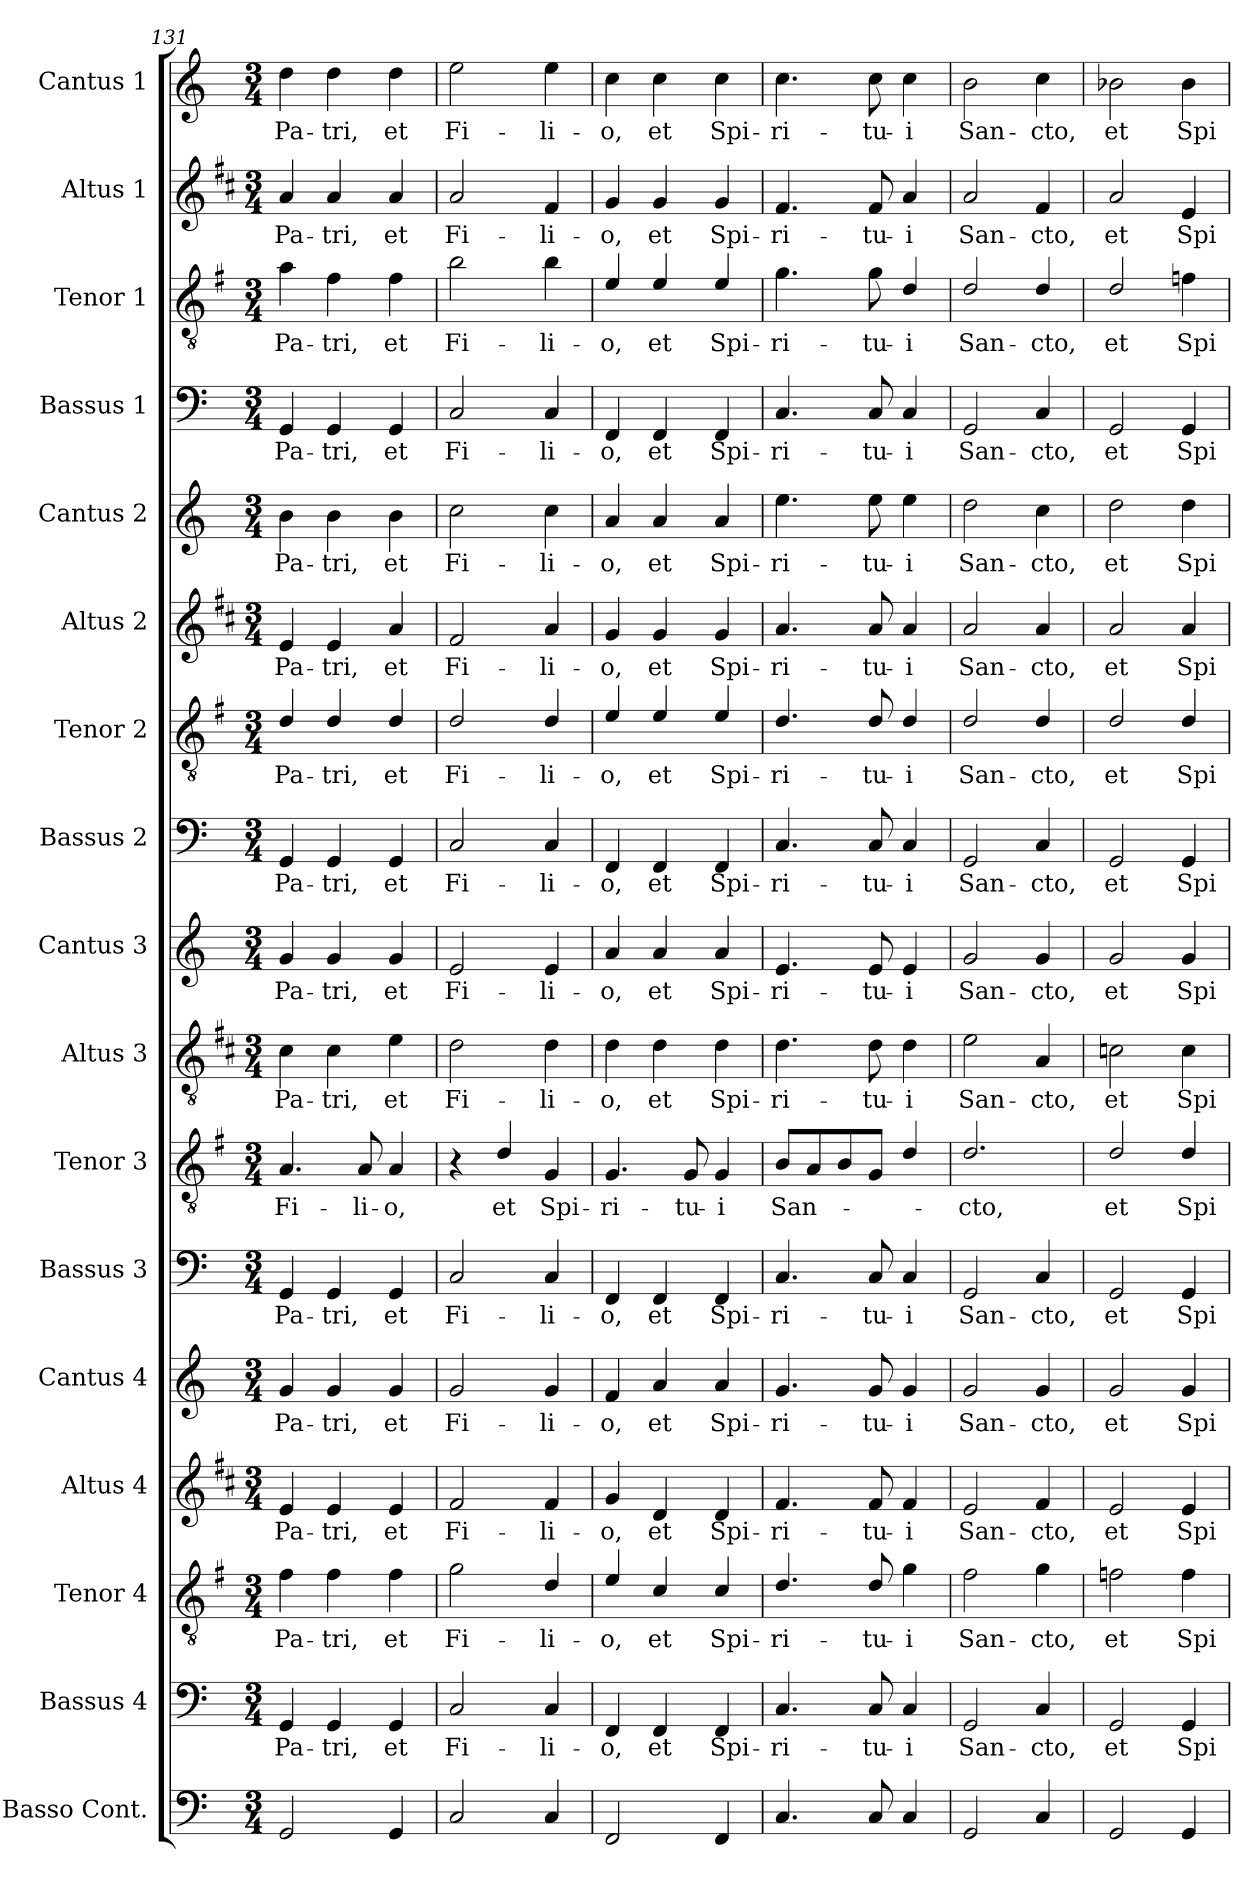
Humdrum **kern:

**kern	**kern	**text	**kern	**text	**kern	**text	**kern	**text	**kern	**text	**kern	**text	**kern	**text	**kern	**text	**kern	**text	**kern	**text	**kern	**text	**kern	**text	**kern	**text	**kern	**text	**kern	**text	**kern	**text
*part17	*part16	*part16	*part15	*part15	*part14	*part14	*part13	*part13	*part12	*part12	*part11	*part11	*part10	*part10	*part9	*part9	*part8	*part8	*part7	*part7	*part6	*part6	*part5	*part5	*part4	*part4	*part3	*part3	*part2	*part2	*part1	*part1
*staff17	*staff16	*staff16	*staff15	*staff15	*staff14	*staff14	*staff13	*staff13	*staff12	*staff12	*staff11	*staff11	*staff10	*staff10	*staff9	*staff9	*staff8	*staff8	*staff7	*staff7	*staff6	*staff6	*staff5	*staff5	*staff4	*staff4	*staff3	*staff3	*staff2	*staff2	*staff1	*staff1
*I"Basso Cont.	*I"Bassus 4	*	*I"Tenor 4	*	*I"Altus 4	*	*I"Cantus 4	*	*I"Bassus 3	*	*I"Tenor 3	*	*I"Altus 3	*	*I"Cantus 3	*	*I"Bassus 2	*	*I"Tenor 2	*	*I"Altus 2	*	*I"Cantus 2	*	*I"Bassus 1	*	*I"Tenor 1	*	*I"Altus 1	*	*I"Cantus 1	*
*I'BC	*I'B 4	*	*I'T 4	*	*I'A 4	*	*I'C 4	*	*I'B 3	*	*I'T 3	*	*I'A 3	*	*I'C 3	*	*I'B 2	*	*I'T 2	*	*I'A 2	*	*I'C 2	*	*I'B 1	*	*I'T 1	*	*I'A 1	*	*I'C 1	*
*clefF4	*clefF4	*	*clefGv2	*	*clefG2	*	*clefG2	*	*clefF4	*	*clefGv2	*	*clefGv2	*	*clefG2	*	*clefF4	*	*clefGv2	*	*clefG2	*	*clefG2	*	*clefF4	*	*clefGv2	*	*clefG2	*	*clefG2	*
*	*	*	*ITrd4c7	*	*ITrd1c2	*	*	*	*	*	*ITrd4c7	*	*ITrd1c2	*	*	*	*	*	*ITrd4c7	*	*ITrd1c2	*	*	*	*	*	*ITrd4c7	*	*ITrd1c2	*	*	*
*k[]	*k[]	*	*k[]	*	*k[]	*	*k[]	*	*k[]	*	*k[]	*	*k[]	*	*k[]	*	*k[]	*	*k[]	*	*k[]	*	*k[]	*	*k[]	*	*k[]	*	*k[]	*	*k[]	*
*C:	*C:	*	*C:	*	*C:	*	*C:	*	*C:	*	*C:	*	*C:	*	*C:	*	*C:	*	*C:	*	*C:	*	*C:	*	*C:	*	*C:	*	*C:	*	*C:	*
*M3/4	*M3/4	*	*M3/4	*	*M3/4	*	*M3/4	*	*M3/4	*	*M3/4	*	*M3/4	*	*M3/4	*	*M3/4	*	*M3/4	*	*M3/4	*	*M3/4	*	*M3/4	*	*M3/4	*	*M3/4	*	*M3/4	*
=131	=131	=131	=131	=131	=131	=131	=131	=131	=131	=131	=131	=131	=131	=131	=131	=131	=131	=131	=131	=131	=131	=131	=131	=131	=131	=131	=131	=131	=131	=131	=131	=131
!	!	!LO:LY:b	!	!LO:LY:b	!	!LO:LY:b	!	!LO:LY:b	!	!LO:LY:b	!	!LO:LY:b	!	!LO:LY:b	!	!LO:LY:b	!	!LO:LY:b	!	!LO:LY:b	!	!LO:LY:b	!	!LO:LY:b	!	!LO:LY:b	!	!LO:LY:b	!	!LO:LY:b	!	!LO:LY:b
2GG/	4GG/	Pa-	4B\	Pa-	4d/	Pa-	4g/	Pa-	4GG/	Pa-	4.D/	Fi-	4B\	Pa-	4g/	Pa-	4GG/	Pa-	4G/	Pa-	4d/	Pa-	4b\	Pa-	4GG/	Pa-	4d\	Pa-	4g/	Pa-	4dd\	Pa-
!	!	!LO:LY:b	!	!LO:LY:b	!	!LO:LY:b	!	!LO:LY:b	!	!LO:LY:b	!	!	!	!LO:LY:b	!	!LO:LY:b	!	!LO:LY:b	!	!LO:LY:b	!	!LO:LY:b	!	!LO:LY:b	!	!LO:LY:b	!	!LO:LY:b	!	!LO:LY:b	!	!LO:LY:b
.	4GG/	-tri,	4B\	-tri,	4d/	-tri,	4g/	-tri,	4GG/	-tri,	.	.	4B\	-tri,	4g/	-tri,	4GG/	-tri,	4G/	-tri,	4d/	-tri,	4b\	-tri,	4GG/	-tri,	4B\	-tri,	4g/	-tri,	4dd\	-tri,
!	!	!	!	!	!	!	!	!	!	!	!	!LO:LY:b	!	!	!	!	!	!	!	!	!	!	!	!	!	!	!	!	!	!	!	!
.	.	.	.	.	.	.	.	.	.	.	8D/	-li-	.	.	.	.	.	.	.	.	.	.	.	.	.	.	.	.	.	.	.	.
!	!	!LO:LY:b	!	!LO:LY:b	!	!LO:LY:b	!	!LO:LY:b	!	!LO:LY:b	!	!LO:LY:b	!	!LO:LY:b	!	!LO:LY:b	!	!LO:LY:b	!	!LO:LY:b	!	!LO:LY:b	!	!LO:LY:b	!	!LO:LY:b	!	!LO:LY:b	!	!LO:LY:b	!	!LO:LY:b
4GG/	4GG/	et	4B\	et	4d/	et	4g/	et	4GG/	et	4D/	-o,	4d\	et	4g/	et	4GG/	et	4G/	et	4g/	et	4b\	et	4GG/	et	4B\	et	4g/	et	4dd\	et
=132	=132	=132	=132	=132	=132	=132	=132	=132	=132	=132	=132	=132	=132	=132	=132	=132	=132	=132	=132	=132	=132	=132	=132	=132	=132	=132	=132	=132	=132	=132	=132	=132
!	!	!LO:LY:b	!	!LO:LY:b	!	!LO:LY:b	!	!LO:LY:b	!	!LO:LY:b	!	!	!	!LO:LY:b	!	!LO:LY:b	!	!LO:LY:b	!	!LO:LY:b	!	!LO:LY:b	!	!LO:LY:b	!	!LO:LY:b	!	!LO:LY:b	!	!LO:LY:b	!	!LO:LY:b
2C/	2C/	Fi-	2c\	Fi-	2e/	Fi-	2g/	Fi-	2C/	Fi-	4r	.	2c\	Fi-	2e/	Fi-	2C/	Fi-	2G/	Fi-	2e/	Fi-	2cc\	Fi-	2C/	Fi-	2e\	Fi-	2g/	Fi-	2ee\	Fi-
!	!	!	!	!	!	!	!	!	!	!	!	!LO:LY:b	!	!	!	!	!	!	!	!	!	!	!	!	!	!	!	!	!	!	!	!
.	.	.	.	.	.	.	.	.	.	.	4G/	et	.	.	.	.	.	.	.	.	.	.	.	.	.	.	.	.	.	.	.	.
!	!	!LO:LY:b	!	!LO:LY:b	!	!LO:LY:b	!	!LO:LY:b	!	!LO:LY:b	!	!LO:LY:b	!	!LO:LY:b	!	!LO:LY:b	!	!LO:LY:b	!	!LO:LY:b	!	!LO:LY:b	!	!LO:LY:b	!	!LO:LY:b	!	!LO:LY:b	!	!LO:LY:b	!	!LO:LY:b
4C/	4C/	-li-	4G/	-li-	4e/	-li-	4g/	-li-	4C/	-li-	4C/	Spi-	4c\	-li-	4e/	-li-	4C/	-li-	4G/	-li-	4g/	-li-	4cc\	-li-	4C/	-li-	4e\	-li-	4e/	-li-	4ee\	-li-
!!LO:PB:g=z
=133	=133	=133	=133	=133	=133	=133	=133	=133	=133	=133	=133	=133	=133	=133	=133	=133	=133	=133	=133	=133	=133	=133	=133	=133	=133	=133	=133	=133	=133	=133	=133	=133
!	!	!LO:LY:b	!	!LO:LY:b	!	!LO:LY:b	!	!LO:LY:b	!	!LO:LY:b	!	!LO:LY:b	!	!LO:LY:b	!	!LO:LY:b	!	!LO:LY:b	!	!LO:LY:b	!	!LO:LY:b	!	!LO:LY:b	!	!LO:LY:b	!	!LO:LY:b	!	!LO:LY:b	!	!LO:LY:b
2FF/	4FF/	-o,	4A/	-o,	4f/	-o,	4f/	-o,	4FF/	-o,	4.C/	-ri-	4c\	-o,	4a/	-o,	4FF/	-o,	4A/	-o,	4f/	-o,	4a/	-o,	4FF/	-o,	4A/	-o,	4f/	-o,	4cc\	-o,
!	!	!LO:LY:b	!	!LO:LY:b	!	!LO:LY:b	!	!LO:LY:b	!	!LO:LY:b	!	!	!	!LO:LY:b	!	!LO:LY:b	!	!LO:LY:b	!	!LO:LY:b	!	!LO:LY:b	!	!LO:LY:b	!	!LO:LY:b	!	!LO:LY:b	!	!LO:LY:b	!	!LO:LY:b
.	4FF/	et	4F/	et	4c/	et	4a/	et	4FF/	et	.	.	4c\	et	4a/	et	4FF/	et	4A/	et	4f/	et	4a/	et	4FF/	et	4A/	et	4f/	et	4cc\	et
!	!	!	!	!	!	!	!	!	!	!	!	!LO:LY:b	!	!	!	!	!	!	!	!	!	!	!	!	!	!	!	!	!	!	!	!
.	.	.	.	.	.	.	.	.	.	.	8C/	-tu-	.	.	.	.	.	.	.	.	.	.	.	.	.	.	.	.	.	.	.	.
!	!	!LO:LY:b	!	!LO:LY:b	!	!LO:LY:b	!	!LO:LY:b	!	!LO:LY:b	!	!LO:LY:b	!	!LO:LY:b	!	!LO:LY:b	!	!LO:LY:b	!	!LO:LY:b	!	!LO:LY:b	!	!LO:LY:b	!	!LO:LY:b	!	!LO:LY:b	!	!LO:LY:b	!	!LO:LY:b
4FF/	4FF/	Spi-	4F/	Spi-	4c/	Spi-	4a/	Spi-	4FF/	Spi-	4C/	-i	4c\	Spi-	4a/	Spi-	4FF/	Spi-	4A/	Spi-	4f/	Spi-	4a/	Spi-	4FF/	Spi-	4A/	Spi-	4f/	Spi-	4cc\	Spi-
=134	=134	=134	=134	=134	=134	=134	=134	=134	=134	=134	=134	=134	=134	=134	=134	=134	=134	=134	=134	=134	=134	=134	=134	=134	=134	=134	=134	=134	=134	=134	=134	=134
!	!	!LO:LY:b	!	!LO:LY:b	!	!LO:LY:b	!	!LO:LY:b	!	!LO:LY:b	!	!LO:LY:b	!	!LO:LY:b	!	!LO:LY:b	!	!LO:LY:b	!	!LO:LY:b	!	!LO:LY:b	!	!LO:LY:b	!	!LO:LY:b	!	!LO:LY:b	!	!LO:LY:b	!	!LO:LY:b
4.C/	4.C/	-ri-	4.G/	-ri-	4.e/	-ri-	4.g/	-ri-	4.C/	-ri-	8E/L	San-	4.c\	-ri-	4.e/	-ri-	4.C/	-ri-	4.G/	-ri-	4.g/	-ri-	4.ee\	-ri-	4.C/	-ri-	4.c\	-ri-	4.e/	-ri-	4.cc\	-ri-
.	.	.	.	.	.	.	.	.	.	.	8D/	.	.	.	.	.	.	.	.	.	.	.	.	.	.	.	.	.	.	.	.	.
.	.	.	.	.	.	.	.	.	.	.	8E/	.	.	.	.	.	.	.	.	.	.	.	.	.	.	.	.	.	.	.	.	.
!	!	!LO:LY:b	!	!LO:LY:b	!	!LO:LY:b	!	!LO:LY:b	!	!LO:LY:b	!	!	!	!LO:LY:b	!	!LO:LY:b	!	!LO:LY:b	!	!LO:LY:b	!	!LO:LY:b	!	!LO:LY:b	!	!LO:LY:b	!	!LO:LY:b	!	!LO:LY:b	!	!LO:LY:b
8C/	8C/	-tu-	8G/	-tu-	8e/	-tu-	8g/	-tu-	8C/	-tu-	8C/J	.	8c\	-tu-	8e/	-tu-	8C/	-tu-	8G/	-tu-	8g/	-tu-	8ee\	-tu-	8C/	-tu-	8c\	-tu-	8e/	-tu-	8cc\	-tu-
!	!	!LO:LY:b	!	!LO:LY:b	!	!LO:LY:b	!	!LO:LY:b	!	!LO:LY:b	!	!	!	!LO:LY:b	!	!LO:LY:b	!	!LO:LY:b	!	!LO:LY:b	!	!LO:LY:b	!	!LO:LY:b	!	!LO:LY:b	!	!LO:LY:b	!	!LO:LY:b	!	!LO:LY:b
4C/	4C/	-i	4c\	-i	4e/	-i	4g/	-i	4C/	-i	4G/	.	4c\	-i	4e/	-i	4C/	-i	4G/	-i	4g/	-i	4ee\	-i	4C/	-i	4G/	-i	4g/	-i	4cc\	-i
=135	=135	=135	=135	=135	=135	=135	=135	=135	=135	=135	=135	=135	=135	=135	=135	=135	=135	=135	=135	=135	=135	=135	=135	=135	=135	=135	=135	=135	=135	=135	=135	=135
!	!	!LO:LY:b	!	!LO:LY:b	!	!LO:LY:b	!	!LO:LY:b	!	!LO:LY:b	!	!LO:LY:b	!	!LO:LY:b	!	!LO:LY:b	!	!LO:LY:b	!	!LO:LY:b	!	!LO:LY:b	!	!LO:LY:b	!	!LO:LY:b	!	!LO:LY:b	!	!LO:LY:b	!	!LO:LY:b
2GG/	2GG/	San-	2B\	San-	2d/	San-	2g/	San-	2GG/	San-	2.G/	-cto,	2d\	San-	2g/	San-	2GG/	San-	2G/	San-	2g/	San-	2dd\	San-	2GG/	San-	2G/	San-	2g/	San-	2b\	San-
!	!	!LO:LY:b	!	!LO:LY:b	!	!LO:LY:b	!	!LO:LY:b	!	!LO:LY:b	!	!	!	!LO:LY:b	!	!LO:LY:b	!	!LO:LY:b	!	!LO:LY:b	!	!LO:LY:b	!	!LO:LY:b	!	!LO:LY:b	!	!LO:LY:b	!	!LO:LY:b	!	!LO:LY:b
4C/	4C/	-cto,	4c\	-cto,	4e/	-cto,	4g/	-cto,	4C/	-cto,	.	.	4G/	-cto,	4g/	-cto,	4C/	-cto,	4G/	-cto,	4g/	-cto,	4cc\	-cto,	4C/	-cto,	4G/	-cto,	4e/	-cto,	4cc\	-cto,
=136	=136	=136	=136	=136	=136	=136	=136	=136	=136	=136	=136	=136	=136	=136	=136	=136	=136	=136	=136	=136	=136	=136	=136	=136	=136	=136	=136	=136	=136	=136	=136	=136
!	!	!LO:LY:b	!	!LO:LY:b	!	!LO:LY:b	!	!LO:LY:b	!	!LO:LY:b	!	!LO:LY:b	!	!LO:LY:b	!	!LO:LY:b	!	!LO:LY:b	!	!LO:LY:b	!	!LO:LY:b	!	!LO:LY:b	!	!LO:LY:b	!	!LO:LY:b	!	!LO:LY:b	!	!LO:LY:b
2GG/	2GG/	et	2B-X\	et	2d/	et	2g/	et	2GG/	et	2G/	et	2B-X\	et	2g/	et	2GG/	et	2G/	et	2g/	et	2dd\	et	2GG/	et	2G/	et	2g/	et	2b-X\	et
!	!	!LO:LY:b	!	!LO:LY:b	!	!LO:LY:b	!	!LO:LY:b	!	!LO:LY:b	!	!LO:LY:b	!	!LO:LY:b	!	!LO:LY:b	!	!LO:LY:b	!	!LO:LY:b	!	!LO:LY:b	!	!LO:LY:b	!	!LO:LY:b	!	!LO:LY:b	!	!LO:LY:b	!	!LO:LY:b
4GG/	4GG/	Spi-	4B-\	Spi-	4d/	Spi-	4g/	Spi-	4GG/	Spi-	4G/	Spi-	4B-\	Spi-	4g/	Spi-	4GG/	Spi-	4G/	Spi-	4g/	Spi-	4dd\	Spi-	4GG/	Spi-	4B-X\	Spi-	4d/	Spi-	4b-\	Spi-
=	=	=	=	=	=	=	=	=	=	=	=	=	=	=	=	=	=	=	=	=	=	=	=	=	=	=	=	=	=	=	=	=
*-	*-	*-	*-	*-	*-	*-	*-	*-	*-	*-	*-	*-	*-	*-	*-	*-	*-	*-	*-	*-	*-	*-	*-	*-	*-	*-	*-	*-	*-	*-	*-	*-
